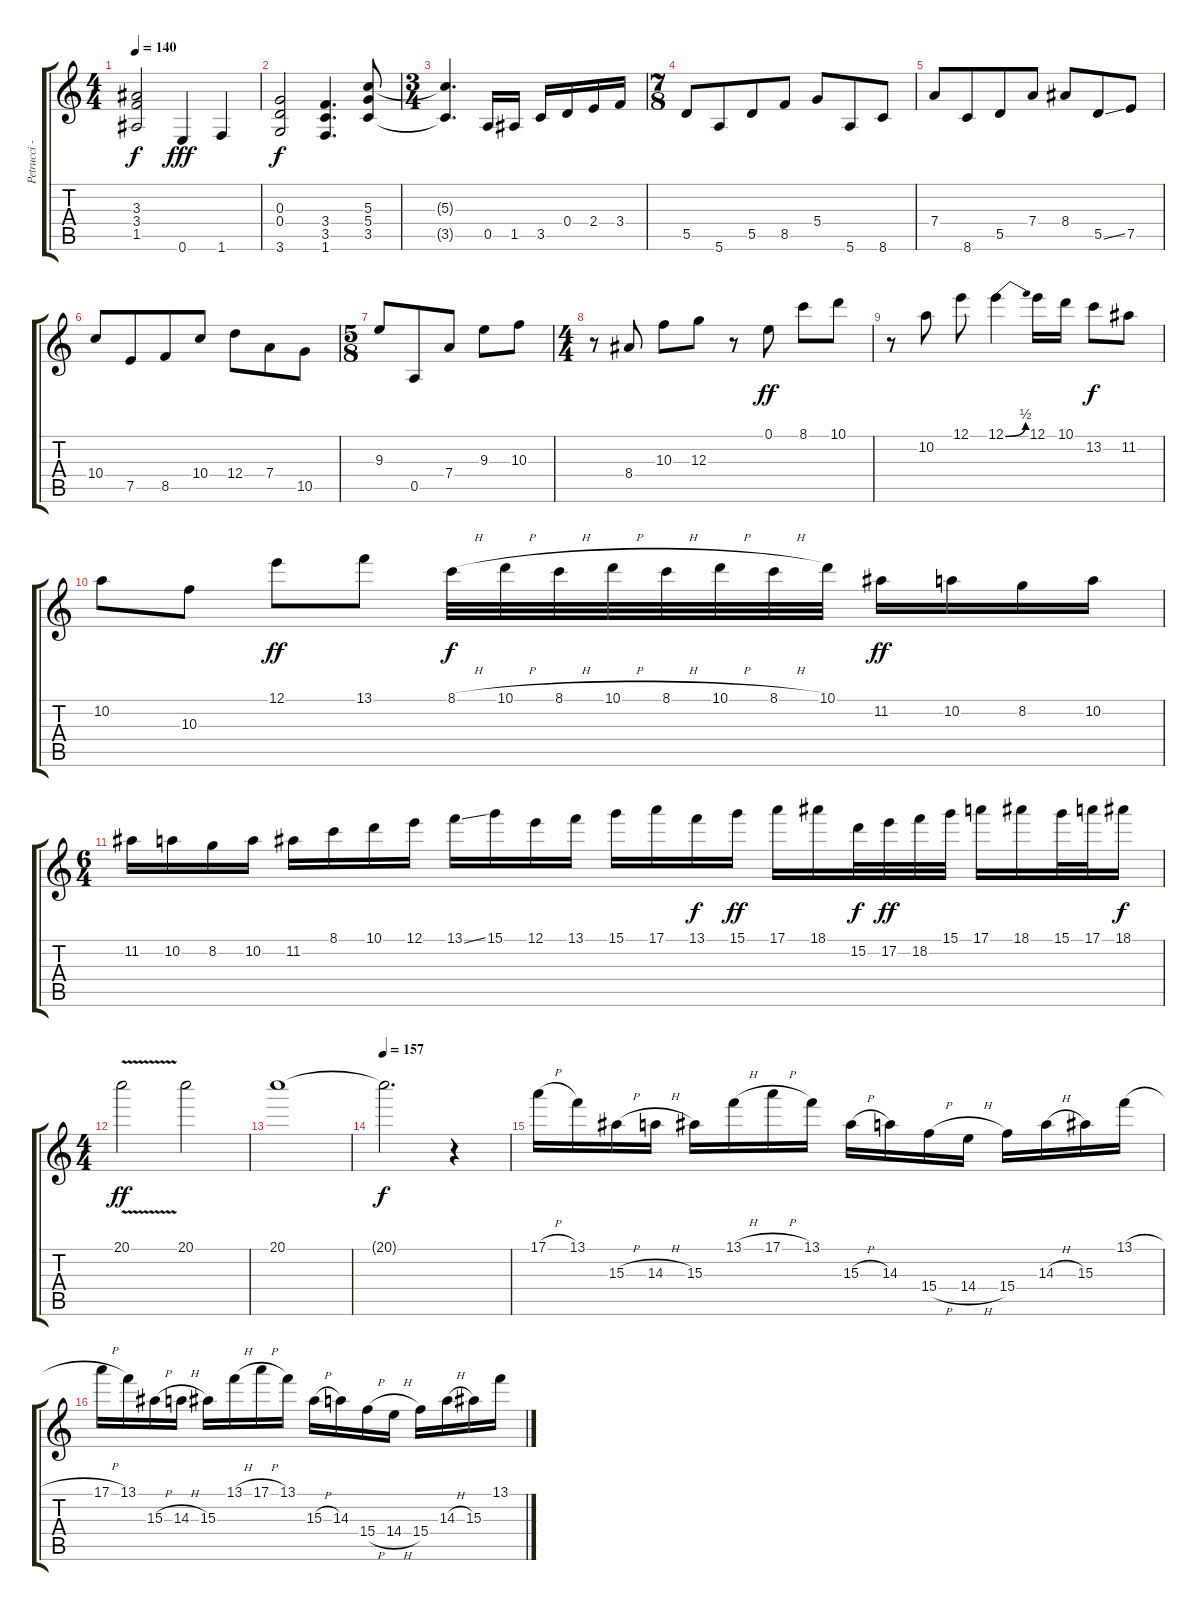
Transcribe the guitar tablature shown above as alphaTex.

\track ("Petrucci - Overdriven Guitar" "Petrucci -") {instrument distortionguitar}
\staff {score tabs}
\tuning (E4 B3 G3 D3 A2 E2) {hide}
\ts (4 4)
\tempo 140
\clef g2
\ks c
(3.3{t} 3.4{t} 1.5{t}).2{dy f} 0.6.4{dy fff} 1.6.4 |
(0.3 0.4 3.6).2{dy f} (3.4 3.5 1.6).4{d} (5.3 5.4 3.5).8 |
\ts (3 4)
(5.3{t} 3.5{t}).4{d} 0.5.16 1.5.16 3.5.16 0.4.16 2.4.16 3.4.16 |
\ts (7 8)
5.5.8 5.6.8 5.5.8 8.5.8 5.4.8 5.6.8 8.6.8 |
7.4.8 8.6.8 5.5.8 7.4.8 8.4.8 5.5{ss}.8 7.5.8 |
10.4.8 7.5.8 8.5.8 10.4.8 12.4.8 7.4.8 10.5.8 |
\ts (5 8)
9.3.8 0.5.8 7.4.8 9.3.8 10.3.8 |
\ts (4 4)
r.8 8.4.8 10.3.8 12.3.8 r.8 0.1.8{dy ff} 8.1.8 10.1.8 |
r.8 10.2.8 12.1.8 12.1{be (bend 0 0 60 2)}.4 12.1.16 10.1.16 13.2.8{dy f} 11.2.8 |
10.2.8 10.3.8 12.1.8{dy ff} 13.1.8 8.1{h}.32{dy f} 10.1{h}.32 8.1{h}.32 10.1{h}.32 8.1{h}.32 10.1{h}.32 8.1{h}.32 10.1.32 11.2.16{dy ff} 10.2.16 8.2.16 10.2.16 |
\ts (6 4)
11.2.16 10.2.16 8.2.16 10.2.16 11.2.16 8.1.16 10.1.16 12.1.16 13.1{ss}.16 15.1.16 12.1.16 13.1.16 15.1.16 17.1.16 13.1.16{dy f} 15.1.16{dy ff} 17.1.16 18.1.16 15.2.32{dy f} 17.2.32{dy ff} 18.2.32 15.1.32 17.1.16 18.1.16 15.1.32 17.1.32 18.1.16{dy f} |
\ts (4 4)
20.1{v}.2{dy ff} 20.1.2 |
20.1.1 |
\tempo 157
20.1{t}.2{d dy f} r.4 |
17.1{h}.16 13.1.16 15.3{h}.16 14.3{h}.16 15.3.16 13.1{h}.16 17.1{h}.16 13.1.16 15.3{h}.16 14.3.16 15.4{h}.16 14.4{h}.16 15.4.16 14.3{h}.16 15.3.16 13.1{h}.16 |
17.1{h}.16 13.1.16 15.3{h}.16 14.3{h}.16 15.3.16 13.1{h}.16 17.1{h}.16 13.1.16 15.3{h}.16 14.3.16 15.4{h}.16 14.4{h}.16 15.4.16 14.3{h}.16 15.3.16 13.1{h}.16
